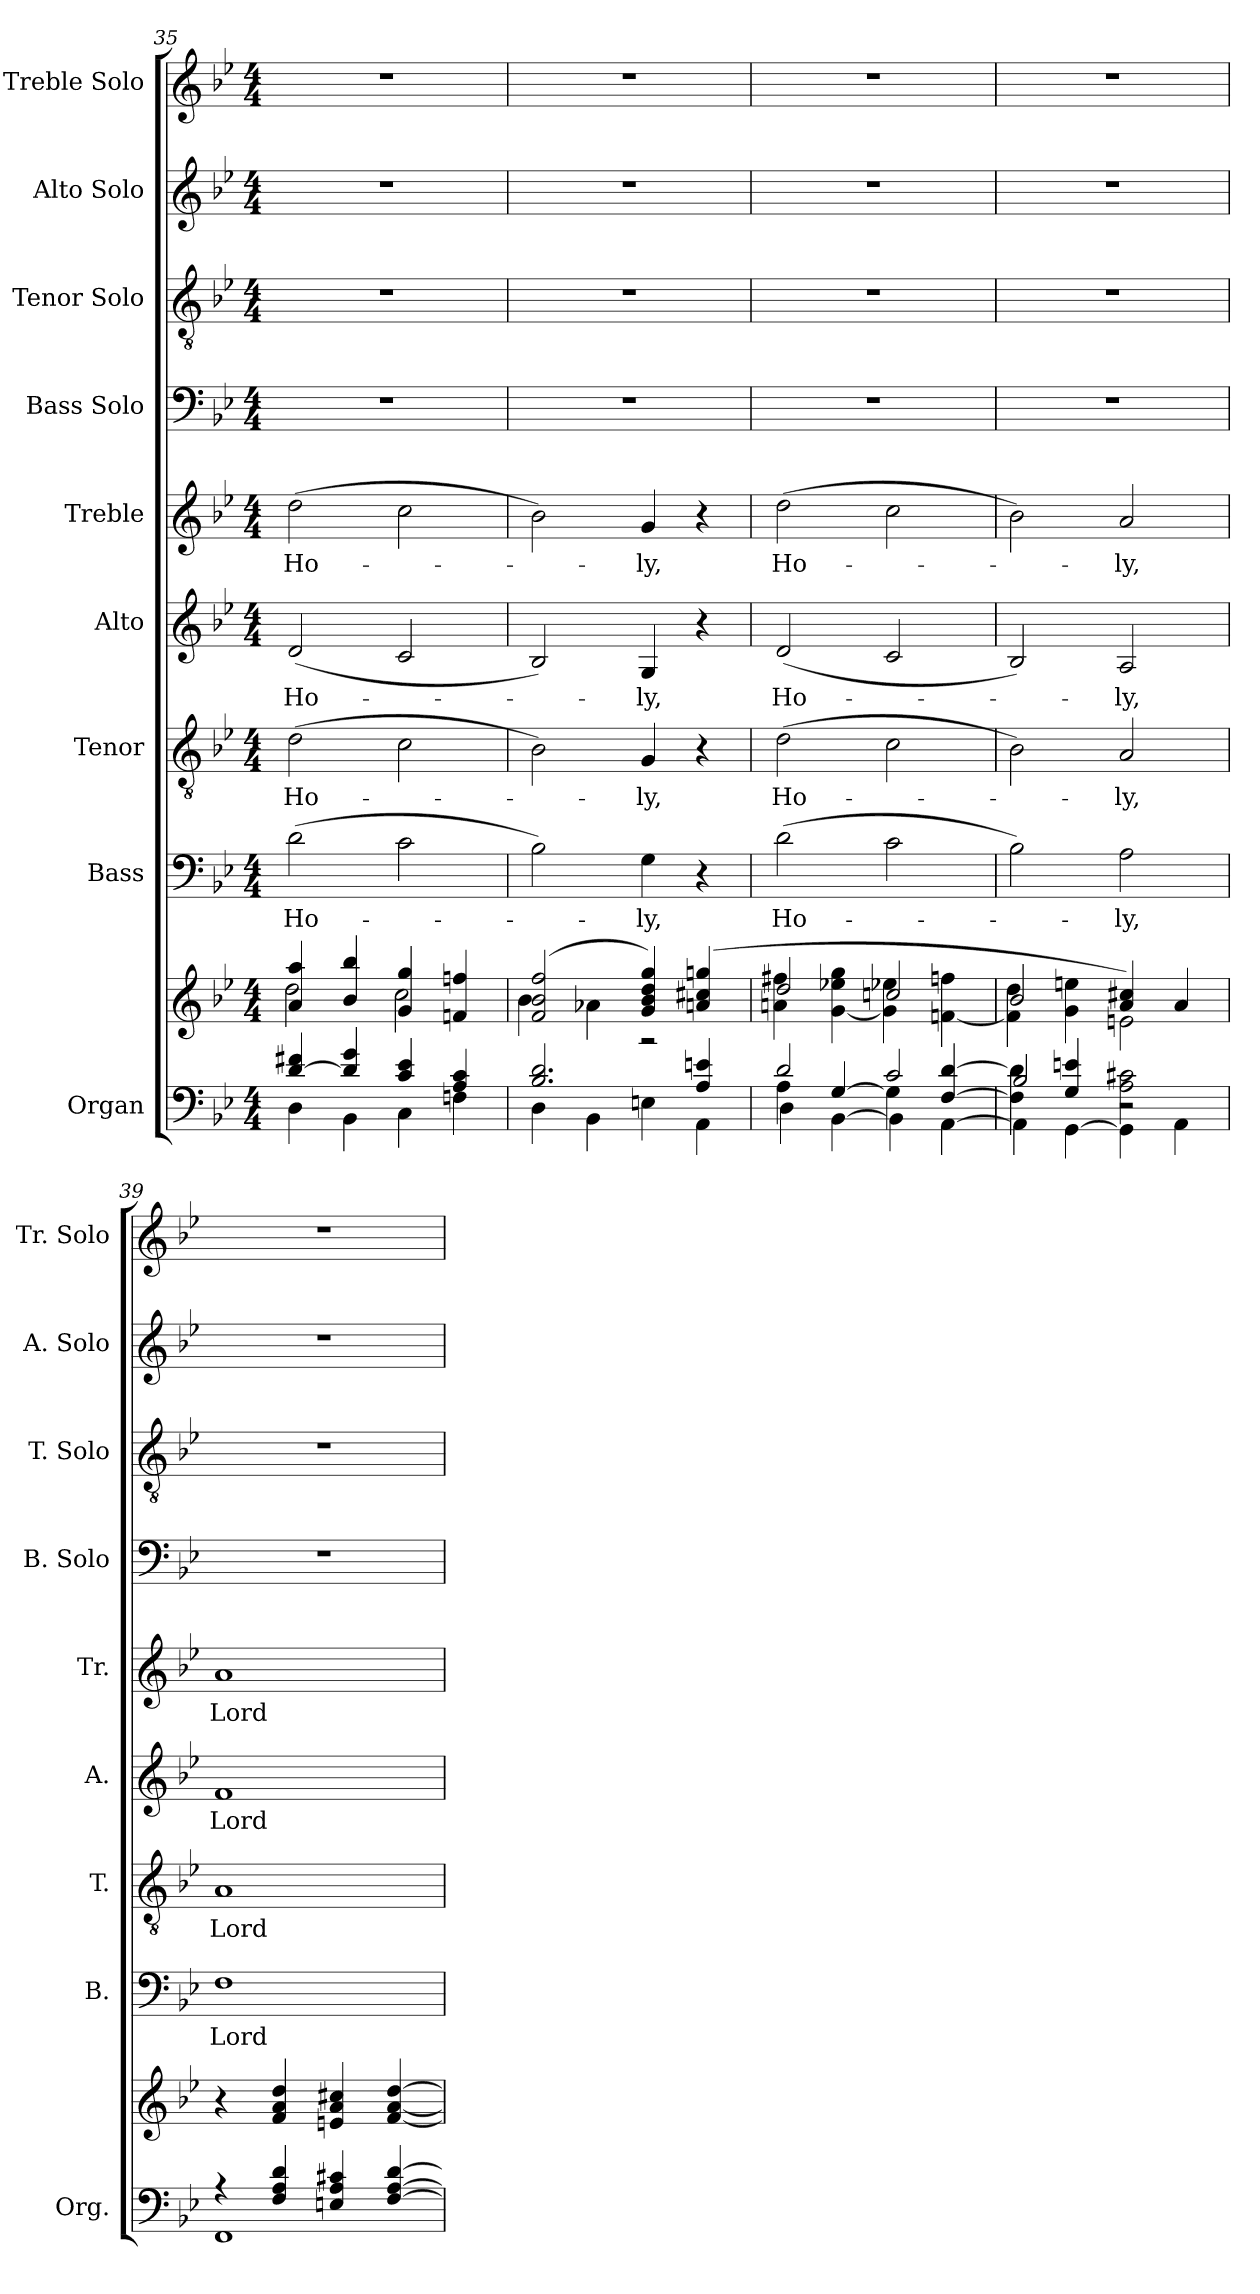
**kern	**kern	**kern	**text	**kern	**text	**kern	**text	**kern	**text	**kern	**kern	**kern	**kern
*part9	*part9	*part8	*part8	*part7	*part7	*part6	*part6	*part5	*part5	*part4	*part3	*part2	*part1
*staff10	*staff9	*staff8	*staff8	*staff7	*staff7	*staff6	*staff6	*staff5	*staff5	*staff4	*staff3	*staff2	*staff1
*I"Organ	*	*I"Bass	*	*I"Tenor	*	*I"Alto	*	*I"Treble	*	*I"Bass Solo	*I"Tenor Solo	*I"Alto Solo	*I"Treble Solo
*I'Org.	*	*I'B.	*	*I'T.	*	*I'A.	*	*I'Tr.	*	*I'B. Solo	*I'T. Solo	*I'A. Solo	*I'Tr. Solo
!!LO:LB:g=z
*clefF4	*clefG2	*clefF4	*	*clefGv2	*	*clefG2	*	*clefG2	*	*clefF4	*clefGv2	*clefG2	*clefG2
*	*	*	*	*ITrd7c12	*	*	*	*	*	*	*ITrd7c12	*	*
*k[b-e-]	*k[b-e-]	*k[b-e-]	*	*k[b-e-]	*	*k[b-e-]	*	*k[b-e-]	*	*k[b-e-]	*k[b-e-]	*k[b-e-]	*k[b-e-]
*B-:	*B-:	*B-:	*	*B-:	*	*B-:	*	*B-:	*	*B-:	*B-:	*B-:	*B-:
*M4/4	*M4/4	*M4/4	*	*M4/4	*	*M4/4	*	*M4/4	*	*M4/4	*M4/4	*M4/4	*M4/4
=35	=35	=35	=35	=35	=35	=35	=35	=35	=35	=35	=35	=35	=35
*^	*^	*	*	*	*	*	*	*	*	*	*	*	*
!	!	!	!	!	!LO:LY:b:color=#000000	!	!	!	!	!	!	!	!	!	!
!	!	!	!	!	!	!	!LO:LY:b:color=#000000	!	!	!	!	!	!	!	!
!	!	!	!	!	!	!	!	!	!LO:LY:b:color=#000000	!	!	!	!	!	!
!	!	!	!	!	!	!	!	!	!	!	!LO:LY:b:color=#000000	!	!	!	!
[4di/ 4f#Xi	4Di\	4ai/ 4aai	2ddi\	(2di\	Ho-	(2Di\	Ho-	(2di/	Ho-	(2ddi\	Ho-	1r	1r	1r	1r
4di/] 4gi	4BB-i\	4b-i/ 4bb-i	.	.	.	.	.	.	.	.	.	.	.	.	.
4ci/ 4e-i	4Ci\	4gi/ 4ggi	2cci\	2ci\	.	2Ci\	.	2ci/	.	2cci\	.	.	.	.	.
4Ai/ 4ci	4Fni\	4fni/ 4ffni	.	.	.	.	.	.	.	.	.	.	.	.	.
=36	=36	=36	=36	=36	=36	=36	=36	=36	=36	=36	=36	=36	=36	=36	=36
2.B-i/ 2.di	4Di\	(2fi/ 2b-i 2ffi	4b-i\	2B-i\)	.	2BB-i\)	.	2B-i/)	.	2b-i\)	.	1r	1r	1r	1r
.	4BB-i\	.	4a-Xi\	.	.	.	.	.	.	.	.	.	.	.	.
!	!	!	!	!	!LO:LY:b:color=#000000	!	!	!	!	!	!	!	!	!	!
!	!	!	!	!	!	!	!LO:LY:b:color=#000000	!	!	!	!	!	!	!	!
!	!	!	!	!	!	!	!	!	!LO:LY:b:color=#000000	!	!	!	!	!	!
!	!	!	!	!	!	!	!	!	!	!	!LO:LY:b:color=#000000	!	!	!	!
.	4Eni\	4gi/ 4b-i 4ddi 4ggi)	2r	4Gi\	-ly,	4GGi/	-ly,	4Gi/	-ly,	4gi/	-ly,	.	.	.	.
4Ai/ 4eni	4AAi\	(4ani/ 4cc#Xi 4ggni	.	4r	.	4r	.	4r	.	4r	.	.	.	.	.
=37	=37	=37	=37	=37	=37	=37	=37	=37	=37	=37	=37	=37	=37	=37	=37
*	*^	*	*	*	*	*	*	*	*	*	*	*	*	*	*
!	!	!	!	!	!	!LO:LY:b:color=#000000	!	!	!	!	!	!	!	!	!	!
!	!	!	!	!	!	!	!	!LO:LY:b:color=#000000	!	!	!	!	!	!	!	!
!	!	!	!	!	!	!	!	!	!	!LO:LY:b:color=#000000	!	!	!	!	!	!
!	!	!	!	!	!	!	!	!	!	!	!	!LO:LY:b:color=#000000	!	!	!	!
4Ai\	2di/	4Di\	2ddi/	4ani\ 4ff#Xi	(2di\	Ho-	(2Di\	Ho-	(2di/	Ho-	(2ddi\	Ho-	1r	1r	1r	1r
[4Gi/	.	[4BB-i\	.	[4gi\ 4ee-Xi 4ggi	.	.	.	.	.	.	.	.	.	.	.	.
4Gi\]	2ci/	4BB-i\]	2ccni/	4gi\] 4ee-Xi	2ci\	.	2Ci\	.	2ci/	.	2cci\	.	.	.	.	.
[4Fi/ [4di	.	[4AAi\	.	[4fni\ 4ffni	.	.	.	.	.	.	.	.	.	.	.	.
=38	=38	=38	=38	=38	=38	=38	=38	=38	=38	=38	=38	=38	=38	=38	=38	=38
4Fi\] 4di]	2B-i/	4AAi\]	2b-i/	4fi\] 4ddi	2B-i\)	.	2BB-i\)	.	2B-i/)	.	2b-i\)	.	1r	1r	1r	1r
4Gi/ 4eni	.	[4GGi\	.	4gi\ 4eeni	.	.	.	.	.	.	.	.	.	.	.	.
!	!	!	!	!	!	!LO:LY:b:color=#000000	!	!	!	!	!	!	!	!	!	!
!	!	!	!	!	!	!	!	!LO:LY:b:color=#000000	!	!	!	!	!	!	!	!
!	!	!	!	!	!	!	!	!	!	!LO:LY:b:color=#000000	!	!	!	!	!	!
!	!	!	!	!	!	!	!	!	!	!	!	!LO:LY:b:color=#000000	!	!	!	!
2Ai\ 2c#Xi	2r	4GGi\]	4ai/ 4cc#Xi)	2eni\	2Ai\	-ly,	2AAi/	-ly,	2Ai/	-ly,	2ai/	-ly,	.	.	.	.
.	.	4AAi\	4ai/	.	.	.	.	.	.	.	.	.	.	.	.	.
*	*v	*v	*	*	*	*	*	*	*	*	*	*	*	*	*	*
*	*	*v	*v	*	*	*	*	*	*	*	*	*	*	*	*
=39	=39	=39	=39	=39	=39	=39	=39	=39	=39	=39	=39	=39	=39	=39
*	*^	*	*	*	*	*	*	*	*	*	*	*	*	*
!	!	!	!	!	!LO:LY:b:color=#000000	!	!	!	!	!	!	!	!	!	!
*	*v	*v	*	*	*	*	*	*	*	*	*	*	*	*	*
*	*^	*	*	*	*	*	*	*	*	*	*	*	*	*
!	!	!	!	!	!	!	!LO:LY:b:color=#000000	!	!	!	!	!	!	!	!
*	*v	*v	*	*	*	*	*	*	*	*	*	*	*	*	*
*	*^	*	*	*	*	*	*	*	*	*	*	*	*	*
!	!	!	!	!	!	!	!	!	!LO:LY:b:color=#000000	!	!	!	!	!	!
*	*v	*v	*	*	*	*	*	*	*	*	*	*	*	*	*
*	*^	*	*	*	*	*	*	*	*	*	*	*	*	*
!	!	!	!	!	!	!	!	!	!	!	!LO:LY:b:color=#000000	!	!	!	!
*	*v	*v	*	*	*	*	*	*	*	*	*	*	*	*	*
4r	1FFi	4r	1Fi	Lord	1AAi	Lord	1fi	Lord	1ai	Lord	1r	1r	1r	1r
4Fi/ 4Ai 4di	.	4fi/ 4ai 4ddi	.	.	.	.	.	.	.	.	.	.	.	.
4Eni/ 4Ai 4c#Xi	.	4eni/ 4ai 4cc#Xi	.	.	.	.	.	.	.	.	.	.	.	.
[4Fi/ [4Ai [4di	.	[4fi/ [4ai [4ddi	.	.	.	.	.	.	.	.	.	.	.	.
*v	*v	*	*	*	*	*	*	*	*	*	*	*	*	*
=	=	=	=	=	=	=	=	=	=	=	=	=	=
*-	*-	*-	*-	*-	*-	*-	*-	*-	*-	*-	*-	*-	*-
